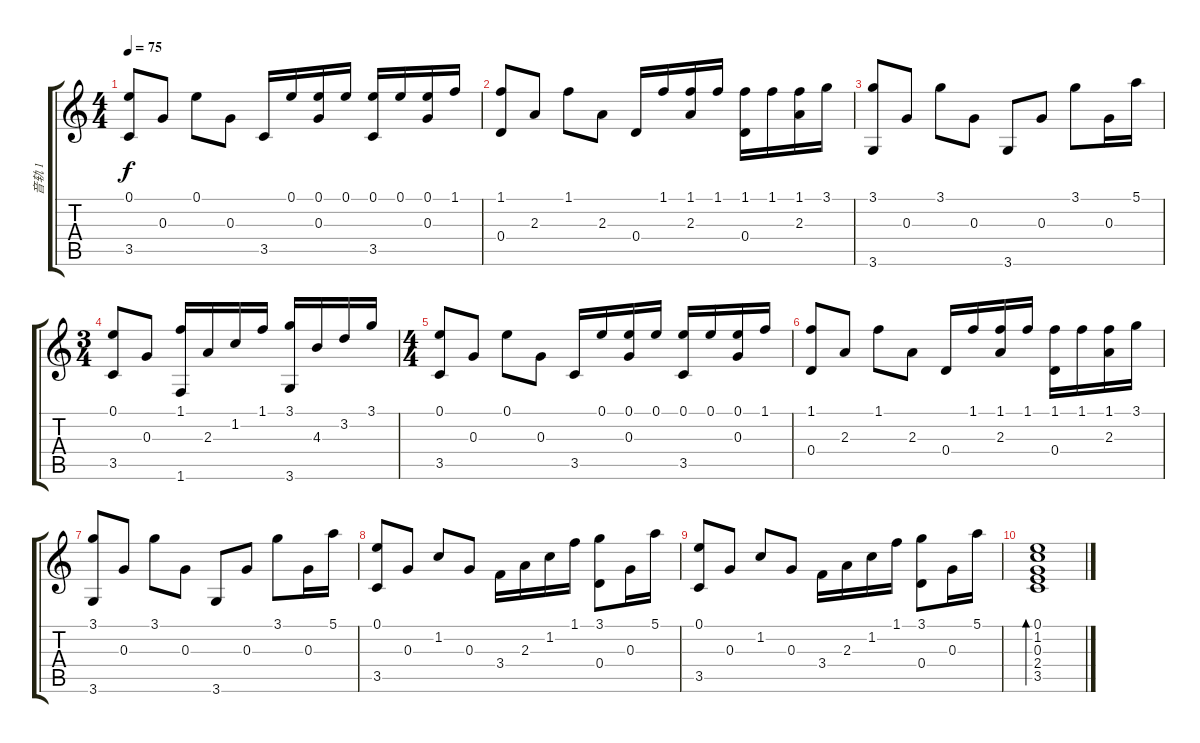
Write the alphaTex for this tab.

\track ("音轨 1" "音轨 1") {instrument acousticguitarnylon}
\staff {score tabs}
\tuning (E4 B3 G3 D3 A2 E2) {hide}
\ts (4 4)
\tempo 75
\clef g2
\ks c
(0.1 3.5).8{dy f} 0.3.8 0.1.8 0.3.8 3.5.16 0.1.16 (0.1 0.3).16 0.1.16 (0.1 3.5).16 0.1.16 (0.1 0.3).16 1.1.16 |
(1.1 0.4).8 2.3.8 1.1.8 2.3.8 0.4.16 1.1.16 (1.1 2.3).16 1.1.16 (1.1 0.4).16 1.1.16 (1.1 2.3).16 3.1.16 |
(3.1 3.6).8 0.3.8 3.1.8 0.3.8 3.6.8 0.3.8 3.1.8 0.3.16 5.1.16 |
\ts (3 4)
(0.1 3.5).8 0.3.8 (1.1 1.6).16 2.3.16 1.2.16 1.1.16 (3.1 3.6).16 4.3.16 3.2.16 3.1.16 |
\ts (4 4)
(0.1 3.5).8 0.3.8 0.1.8 0.3.8 3.5.16 0.1.16 (0.1 0.3).16 0.1.16 (0.1 3.5).16 0.1.16 (0.1 0.3).16 1.1.16 |
(1.1 0.4).8 2.3.8 1.1.8 2.3.8 0.4.16 1.1.16 (1.1 2.3).16 1.1.16 (1.1 0.4).16 1.1.16 (1.1 2.3).16 3.1.16 |
(3.1 3.6).8 0.3.8 3.1.8 0.3.8 3.6.8 0.3.8 3.1.8 0.3.16 5.1.16 |
(0.1 3.5).8 0.3.8 1.2.8 0.3.8 3.4.16 2.3.16 1.2.16 1.1.16 (3.1 0.4).8 0.3.16 5.1.16 |
(0.1 3.5).8 0.3.8 1.2.8 0.3.8 3.4.16 2.3.16 1.2.16 1.1.16 (3.1 0.4).8 0.3.16 5.1.16 |
(0.1 1.2 0.3 2.4 3.5).1{bd 480}
